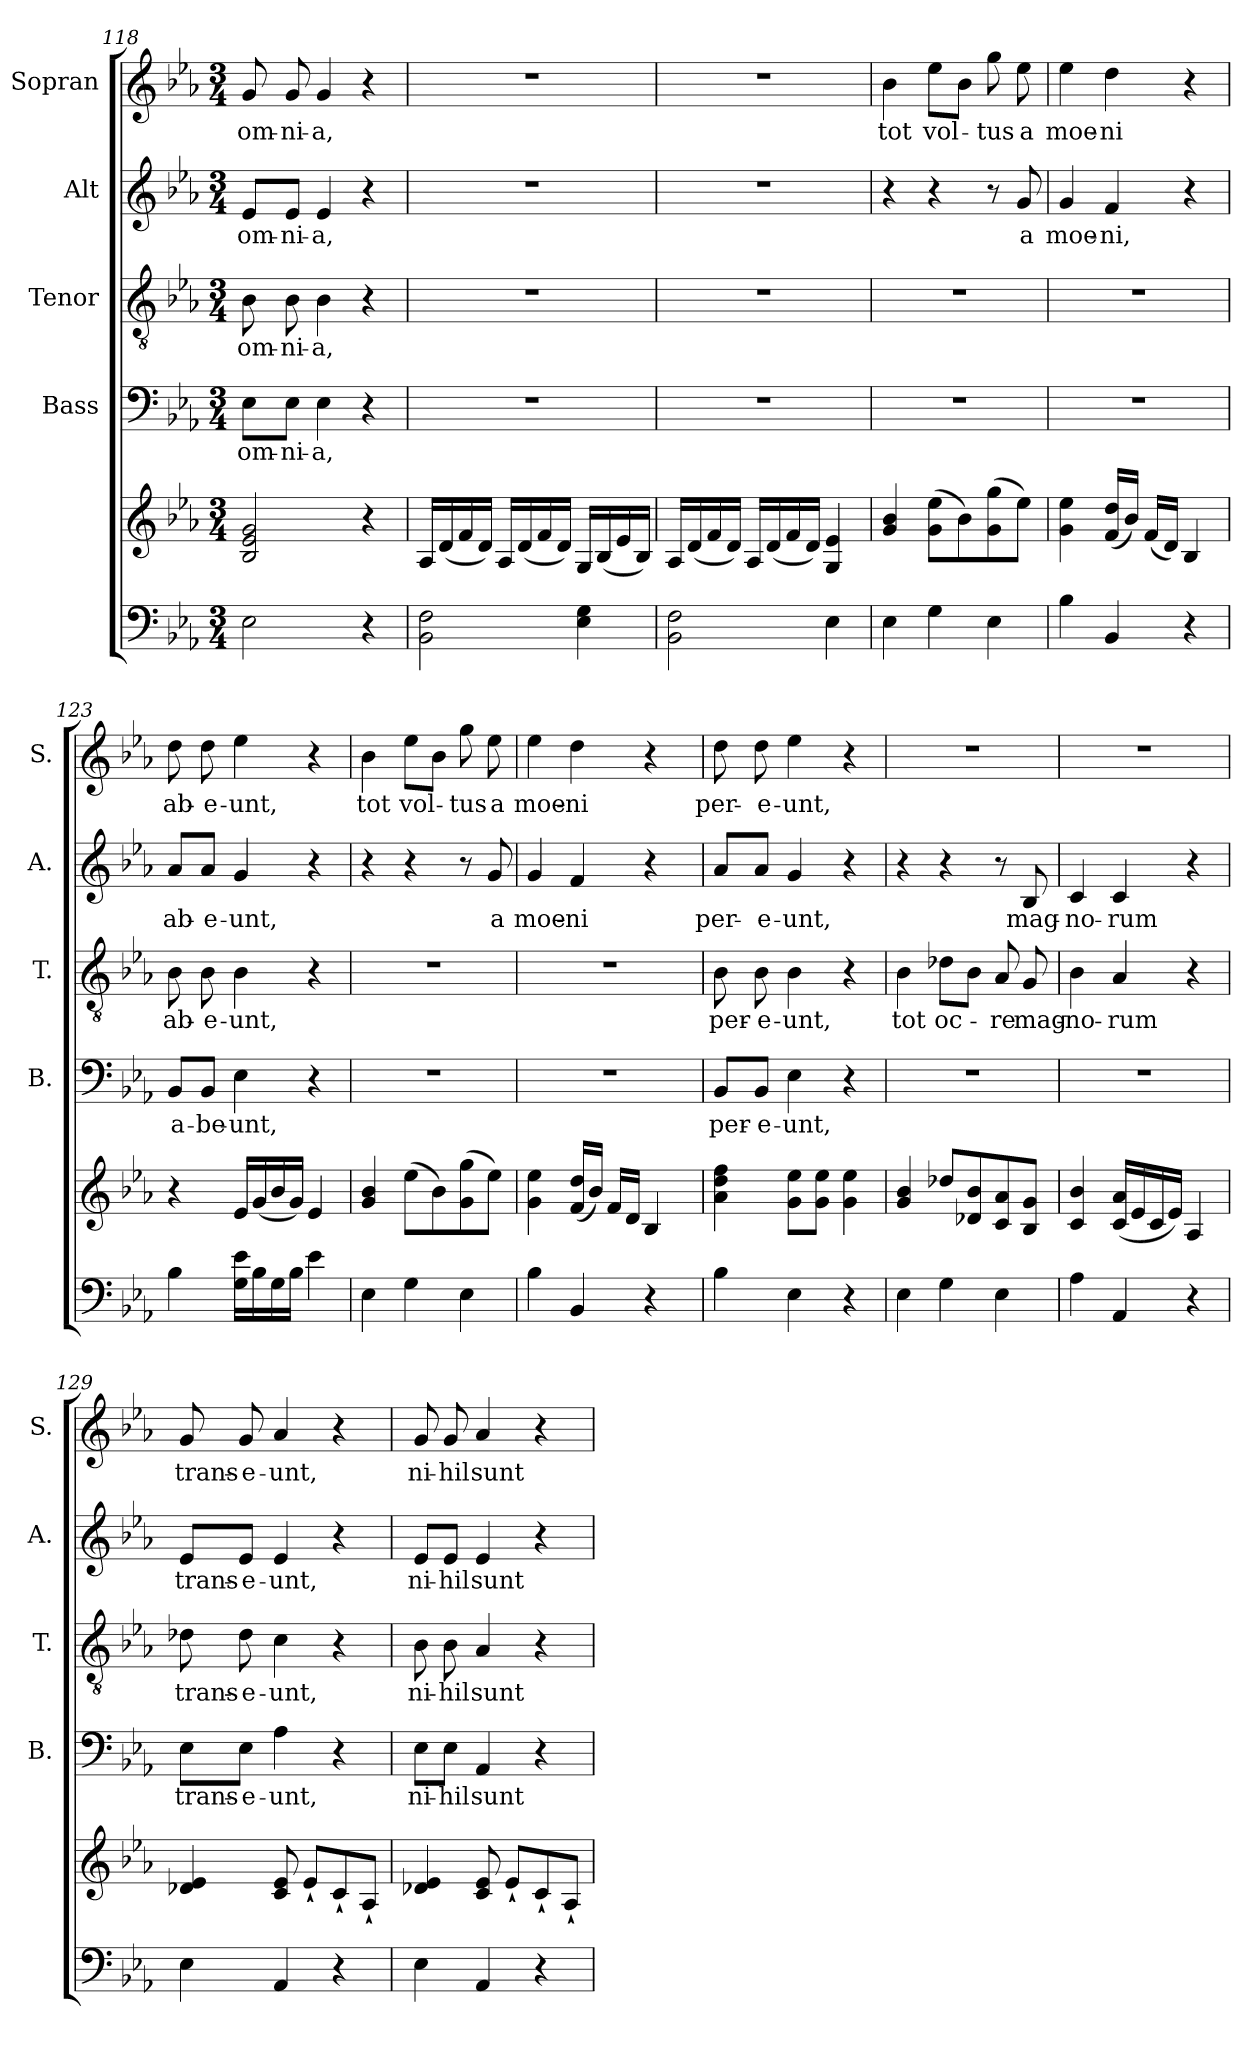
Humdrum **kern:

**kern	**kern	**kern	**text	**kern	**text	**kern	**text	**kern	**text
*part5	*part5	*part4	*part4	*part3	*part3	*part2	*part2	*part1	*part1
*staff6	*staff5	*staff4	*staff4	*staff3	*staff3	*staff2	*staff2	*staff1	*staff1
*	*	*I"Bass	*	*I"Tenor	*	*I"Alt	*	*I"Sopran	*
*	*	*I'B.	*	*I'T.	*	*I'A.	*	*I'S.	*
*clefF4	*clefG2	*clefF4	*	*clefGv2	*	*clefG2	*	*clefG2	*
*k[b-e-a-]	*k[b-e-a-]	*k[b-e-a-]	*	*k[b-e-a-]	*	*k[b-e-a-]	*	*k[b-e-a-]	*
*E-:	*E-:	*E-:	*	*E-:	*	*E-:	*	*E-:	*
*M3/4	*M3/4	*M3/4	*	*M3/4	*	*M3/4	*	*M3/4	*
=118	=118	=118	=118	=118	=118	=118	=118	=118	=118
!	!	!	!LO:LY:b	!	!LO:LY:b	!	!LO:LY:b	!	!LO:LY:b
2E-\	2B-/ 2e-/ 2g/	8E-\L	om-	8B-\	om-	8e-/L	om-	8g/	om-
!	!	!	!LO:LY:b	!	!LO:LY:b	!	!LO:LY:b	!	!LO:LY:b
.	.	8E-\J	-ni-	8B-\	-ni-	8e-/J	-ni-	8g/	-ni-
!	!	!	!LO:LY:b	!	!LO:LY:b	!	!LO:LY:b	!	!LO:LY:b
.	.	4E-\	-a,	4B-\	-a,	4e-/	-a,	4g/	-a,
4r	4r	4r	.	4r	.	4r	.	4r	.
!!LO:LB:g=z
=119	=119	=119	=119	=119	=119	=119	=119	=119	=119
2BB-\ 2F\	16A-/LL	2.r	.	2.r	.	2.r	.	2.r	.
.	(<16d/	.	.	.	.	.	.	.	.
.	16f/	.	.	.	.	.	.	.	.
.	16d/JJ)	.	.	.	.	.	.	.	.
.	16A-/LL	.	.	.	.	.	.	.	.
.	(<16d/	.	.	.	.	.	.	.	.
.	16f/	.	.	.	.	.	.	.	.
.	16d/JJ)	.	.	.	.	.	.	.	.
4E-\ 4G\	16G/LL	.	.	.	.	.	.	.	.
.	(<16B-/	.	.	.	.	.	.	.	.
.	16e-/	.	.	.	.	.	.	.	.
.	16B-/JJ)	.	.	.	.	.	.	.	.
=120	=120	=120	=120	=120	=120	=120	=120	=120	=120
2BB-\ 2F\	16A-/LL	2.r	.	2.r	.	2.r	.	2.r	.
.	(<16d/	.	.	.	.	.	.	.	.
.	16f/	.	.	.	.	.	.	.	.
.	16d/JJ)	.	.	.	.	.	.	.	.
.	16A-/LL	.	.	.	.	.	.	.	.
.	(<16d/	.	.	.	.	.	.	.	.
.	16f/	.	.	.	.	.	.	.	.
.	16d/JJ)	.	.	.	.	.	.	.	.
4E-\	4G/ 4e-/	.	.	.	.	.	.	.	.
=121	=121	=121	=121	=121	=121	=121	=121	=121	=121
!	!	!	!	!	!	!	!	!	!LO:LY:b
4E-\	4g/ 4b-/	2.r	.	2.r	.	4r	.	4b-\	tot
!	!	!	!	!	!	!	!	!	!LO:LY:b
4G\	(>8g\ 8ee-\L	.	.	.	.	4r	.	8ee-\L	vol-
.	8b-\)	.	.	.	.	.	.	8b-\J	.
!	!	!	!	!	!	!	!	!	!LO:LY:b
4E-\	(>8g\ 8gg\	.	.	.	.	8r	.	8gg\	-tus
!	!	!	!	!	!	!	!LO:LY:b	!	!LO:LY:b
.	8ee-\J)	.	.	.	.	8g/	a	8ee-\	a
=122	=122	=122	=122	=122	=122	=122	=122	=122	=122
!	!	!	!	!	!	!	!LO:LY:b	!	!LO:LY:b
4B-\	4g\ 4ee-\	2.r	.	2.r	.	4g/	moe-	4ee-\	moe-
!	!	!	!	!	!	!	!LO:LY:b	!	!LO:LY:b
4BB-/	(<16f/ 16dd/LL	.	.	.	.	4f/	-ni,	4dd\	-ni
.	16b-/JJ)	.	.	.	.	.	.	.	.
.	(<16f/LL	.	.	.	.	.	.	.	.
.	16d/JJ)	.	.	.	.	.	.	.	.
4r	4B-/	.	.	.	.	4r	.	4r	.
=123	=123	=123	=123	=123	=123	=123	=123	=123	=123
!	!	!	!LO:LY:b	!	!LO:LY:b	!	!LO:LY:b	!	!LO:LY:b
4B-\	4r	8BB-/L	a-	8B-\	ab-	8a-/L	ab-	8dd\	ab-
!	!	!	!LO:LY:b	!	!LO:LY:b	!	!LO:LY:b	!	!LO:LY:b
.	.	8BB-/J	-be-	8B-\	-e-	8a-/J	-e-	8dd\	-e-
!	!	!	!LO:LY:b	!	!LO:LY:b	!	!LO:LY:b	!	!LO:LY:b
16G\ 16e-\LL	16e-/LL	4E-\	-unt,	4B-\	-unt,	4g/	-unt,	4ee-\	-unt,
16B-\	(<16g/	.	.	.	.	.	.	.	.
16G\	16b-/	.	.	.	.	.	.	.	.
16B-\JJ	16g/JJ)	.	.	.	.	.	.	.	.
4e-\	4e-/	4r	.	4r	.	4r	.	4r	.
!!LO:PB:g=z
=124	=124	=124	=124	=124	=124	=124	=124	=124	=124
!	!	!	!	!	!	!	!	!	!LO:LY:b
4E-\	4g/ 4b-/	2.r	.	2.r	.	4r	.	4b-\	tot
!	!	!	!	!	!	!	!	!	!LO:LY:b
4G\	(>8ee-\L	.	.	.	.	4r	.	8ee-\L	vol-
.	8b-\)	.	.	.	.	.	.	8b-\J	.
!	!	!	!	!	!	!	!	!	!LO:LY:b
4E-\	(>8g\ 8gg\	.	.	.	.	8r	.	8gg\	-tus
!	!	!	!	!	!	!	!LO:LY:b	!	!LO:LY:b
.	8ee-\J)	.	.	.	.	8g/	a	8ee-\	a
=125	=125	=125	=125	=125	=125	=125	=125	=125	=125
!	!	!	!	!	!	!	!LO:LY:b	!	!LO:LY:b
4B-\	4g\ 4ee-\	2.r	.	2.r	.	4g/	moe-	4ee-\	moe-
!	!	!	!	!	!	!	!LO:LY:b	!	!LO:LY:b
4BB-/	(<16f/ 16dd/LL	.	.	.	.	4f/	-ni	4dd\	-ni
.	16b-/JJ)	.	.	.	.	.	.	.	.
.	16f/LL	.	.	.	.	.	.	.	.
.	16d/JJ	.	.	.	.	.	.	.	.
4r	4B-/	.	.	.	.	4r	.	4r	.
=126	=126	=126	=126	=126	=126	=126	=126	=126	=126
!	!	!	!LO:LY:b	!	!LO:LY:b	!	!LO:LY:b	!	!LO:LY:b
4B-\	4a-\ 4dd\ 4ff\	8BB-/L	per-	8B-\	per-	8a-/L	per-	8dd\	per-
!	!	!	!LO:LY:b	!	!LO:LY:b	!	!LO:LY:b	!	!LO:LY:b
.	.	8BB-/J	-e-	8B-\	-e-	8a-/J	-e-	8dd\	-e-
!	!	!	!LO:LY:b	!	!LO:LY:b	!	!LO:LY:b	!	!LO:LY:b
4E-\	8g\ 8ee-\L	4E-\	-unt,	4B-\	-unt,	4g/	-unt,	4ee-\	-unt,
.	8g\ 8ee-\J	.	.	.	.	.	.	.	.
4r	4g\ 4ee-\	4r	.	4r	.	4r	.	4r	.
=127	=127	=127	=127	=127	=127	=127	=127	=127	=127
!	!	!	!	!	!LO:LY:b	!	!	!	!
4E-\	4g/ 4b-/	2.r	.	4B-\	tot	4r	.	2.r	.
!	!	!	!	!	!LO:LY:b	!	!	!	!
4G\	8dd-X/L	.	.	8d-X\L	oc-	4r	.	.	.
.	8d-X/ 8b-/	.	.	8B-\J	.	.	.	.	.
!	!	!	!	!	!LO:LY:b	!	!	!	!
4E-\	8c/ 8a-/	.	.	8A-/	-re	8r	.	.	.
!	!	!	!	!	!LO:LY:b	!	!LO:LY:b	!	!
.	8B-/ 8g/J	.	.	8G/	mag-	8B-/	mag-	.	.
=128	=128	=128	=128	=128	=128	=128	=128	=128	=128
!	!	!	!	!	!LO:LY:b	!	!LO:LY:b	!	!
4A-\	4c/ 4b-/	2.r	.	4B-\	-no-	4c/	-no-	2.r	.
!	!	!	!	!	!LO:LY:b	!	!LO:LY:b	!	!
4AA-/	(<16c/ 16a-/LL	.	.	4A-/	-rum	4c/	-rum	.	.
.	16e-/	.	.	.	.	.	.	.	.
.	16c/	.	.	.	.	.	.	.	.
.	16e-/JJ)	.	.	.	.	.	.	.	.
4r	4A-/	.	.	4r	.	4r	.	.	.
!!LO:LB:g=z
=129	=129	=129	=129	=129	=129	=129	=129	=129	=129
!	!	!	!LO:LY:b	!	!LO:LY:b	!	!LO:LY:b	!	!LO:LY:b
4E-\	4d-X/ 4e-/	8E-\L	trans-	8d-X\	trans-	8e-/L	trans-	8g/	trans-
!	!	!	!LO:LY:b	!	!LO:LY:b	!	!LO:LY:b	!	!LO:LY:b
.	.	8E-\J	-e-	8d-\	-e-	8e-/J	-e-	8g/	-e-
!	!	!	!LO:LY:b	!	!LO:LY:b	!	!LO:LY:b	!	!LO:LY:b
4AA-/	8c/ 8e-/	4A-\	-unt,	4c\	-unt,	4e-/	-unt,	4a-/	-unt,
.	8e-`</L	.	.	.	.	.	.	.	.
4r	8c`</	4r	.	4r	.	4r	.	4r	.
.	8A-`</J	.	.	.	.	.	.	.	.
=130	=130	=130	=130	=130	=130	=130	=130	=130	=130
!	!	!	!LO:LY:b	!	!LO:LY:b	!	!LO:LY:b	!	!LO:LY:b
4E-\	4d-X/ 4e-/	8E-\L	ni-	8B-\	ni-	8e-/L	ni-	8g/	ni-
!	!	!	!LO:LY:b	!	!LO:LY:b	!	!LO:LY:b	!	!LO:LY:b
.	.	8E-\J	-hil	8B-\	-hil	8e-/J	-hil	8g/	-hil
!	!	!	!LO:LY:b	!	!LO:LY:b	!	!LO:LY:b	!	!LO:LY:b
4AA-/	8c/ 8e-/	4AA-/	sunt	4A-/	sunt	4e-/	sunt	4a-/	sunt
.	8e-`</L	.	.	.	.	.	.	.	.
4r	8c`</	4r	.	4r	.	4r	.	4r	.
.	8A-`</J	.	.	.	.	.	.	.	.
=	=	=	=	=	=	=	=	=	=
*-	*-	*-	*-	*-	*-	*-	*-	*-	*-
